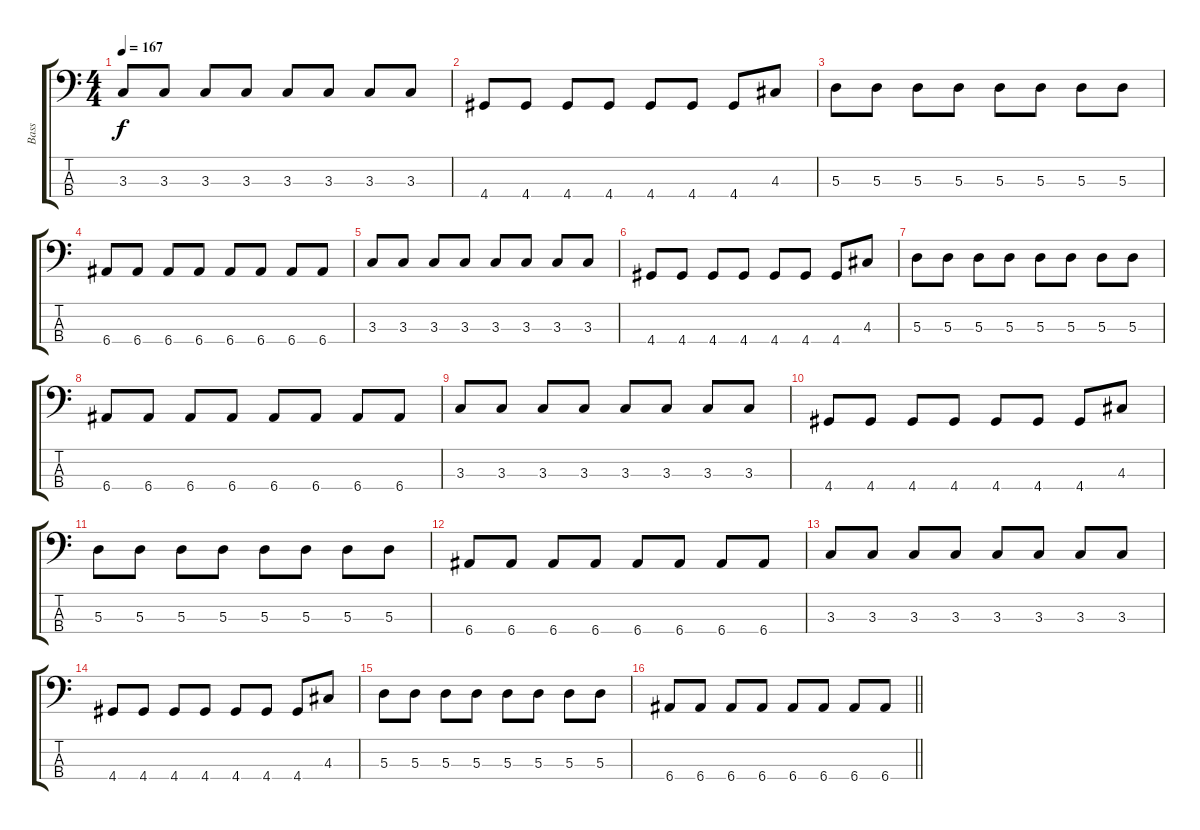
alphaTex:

\track ("Bass" "Bass") {instrument electricbasspick}
\staff {score tabs}
\tuning (G2 D2 A1 E1) {hide}
\ts (4 4)
\tempo 167
\clef f4
\ks c
3.3.8{dy f instrument electricbasspick} 3.3.8 3.3.8 3.3.8 3.3.8 3.3.8 3.3.8 3.3.8 |
4.4.8 4.4.8 4.4.8 4.4.8 4.4.8 4.4.8 4.4.8 4.3.8 |
5.3.8 5.3.8 5.3.8 5.3.8 5.3.8 5.3.8 5.3.8 5.3.8 |
6.4.8 6.4.8 6.4.8 6.4.8 6.4.8 6.4.8 6.4.8 6.4.8 |
3.3.8 3.3.8 3.3.8 3.3.8 3.3.8 3.3.8 3.3.8 3.3.8 |
4.4.8 4.4.8 4.4.8 4.4.8 4.4.8 4.4.8 4.4.8 4.3.8 |
5.3.8 5.3.8 5.3.8 5.3.8 5.3.8 5.3.8 5.3.8 5.3.8 |
6.4.8 6.4.8 6.4.8 6.4.8 6.4.8 6.4.8 6.4.8 6.4.8 |
3.3.8 3.3.8 3.3.8 3.3.8 3.3.8 3.3.8 3.3.8 3.3.8 |
4.4.8 4.4.8 4.4.8 4.4.8 4.4.8 4.4.8 4.4.8 4.3.8 |
5.3.8 5.3.8 5.3.8 5.3.8 5.3.8 5.3.8 5.3.8 5.3.8 |
6.4.8 6.4.8 6.4.8 6.4.8 6.4.8 6.4.8 6.4.8 6.4.8 |
3.3.8 3.3.8 3.3.8 3.3.8 3.3.8 3.3.8 3.3.8 3.3.8 |
4.4.8 4.4.8 4.4.8 4.4.8 4.4.8 4.4.8 4.4.8 4.3.8 |
5.3.8 5.3.8 5.3.8 5.3.8 5.3.8 5.3.8 5.3.8 5.3.8 |
\barLineRight lightlight
6.4.8 6.4.8 6.4.8 6.4.8 6.4.8 6.4.8 6.4.8 6.4.8
